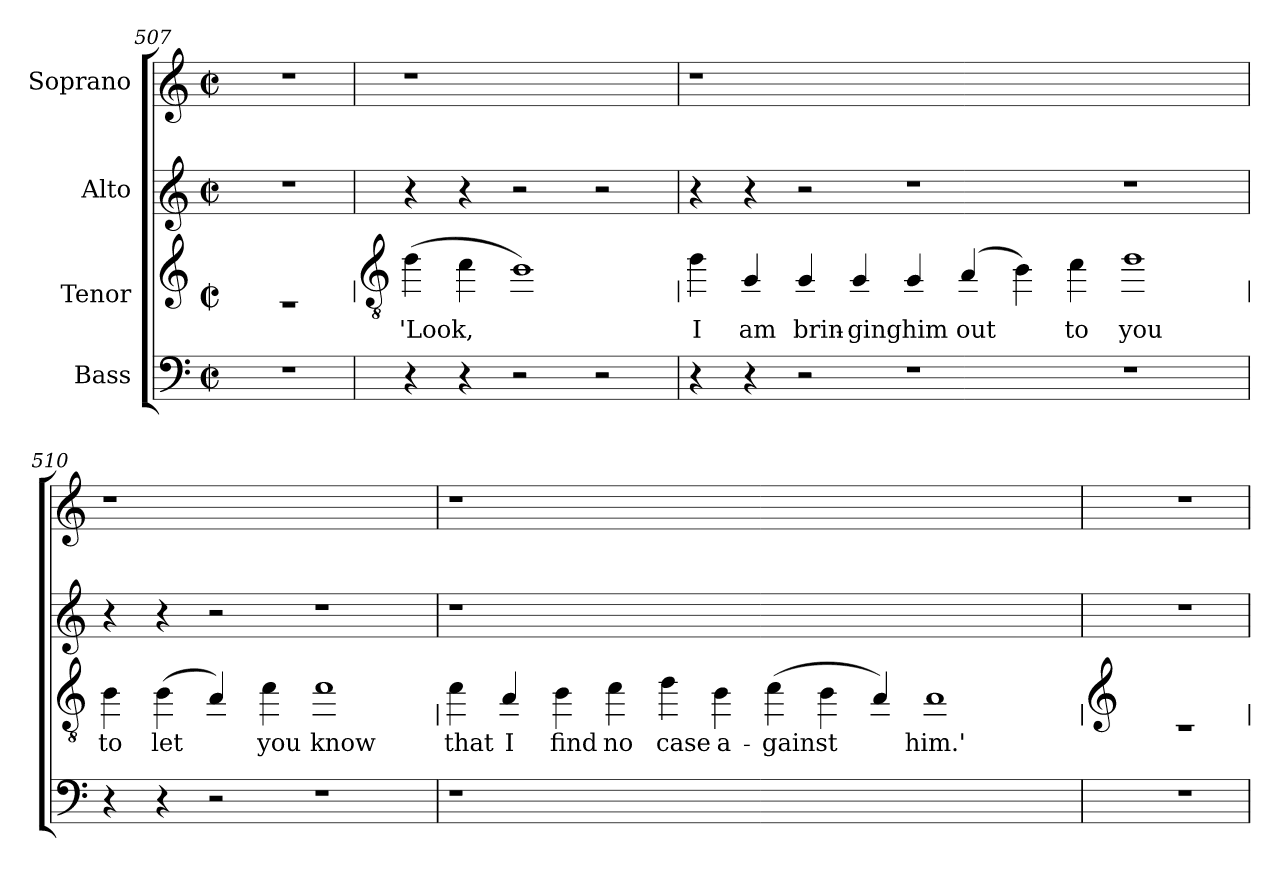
**kern	**kern	**text	**kern	**kern
*part4	*part3	*part3	*part2	*part1
*staff4	*staff3	*staff3	*staff2	*staff1
*I"Bass	*I"Tenor	*	*I"Alto	*I"Soprano
!!LO:PB:g=z
*	*stria0	*	*	*
*clefF4	*clefG2	*	*clefG2	*clefG2
*	*ITrd7c12	*	*	*
*k[]	*k[]	*	*k[]	*k[]
*C:	*C:	*	*C:	*C:
*M2/2	*M2/2	*	*M2/2	*M2/2
*met(c|)	*met(c|)	*	*met(c|)	*met(c|)
=507	=507	=507	=507	=507
1r	1r	.	1r	1r
=508	=508	=508	=508	=508
*	*clefGv2	*	*	*
!	!	!LO:LY:b:color=#000000	!	!LO:N:vis=1
4r	(4Di\	'Look,	4r	1r
4r	4Ci\	.	4r	.
2r	1BBi)	.	2r	.
2r	.	.	2r	2ryy
=509	=509	=509	=509	=509
!	!	!LO:LY:b:color=#000000	!	!LO:N:vis=1
4r	4Di\	I	4r	1r
!	!	!LO:LY:b:color=#000000	!	!
4r	4GGi/	am	4r	.
!	!	!LO:LY:b:color=#000000	!	!
2r	4GGi/	brin-	2r	.
!	!	!LO:LY:b:color=#000000	!	!
.	4GGi/	-ging	.	.
!	!	!LO:LY:b:color=#000000	!	!
1r	4GGi/	him	1r	0ryy
!	!	!LO:LY:b:color=#000000	!	!
.	(4AAi/	out	.	.
.	4BBi\)	.	.	.
!	!	!LO:LY:b:color=#000000	!	!
.	4Ci\	to	.	.
!	!	!LO:LY:b:color=#000000	!	!
1r	1Di	you	1r	.
=510	=510	=510	=510	=510
!	!	!LO:LY:b:color=#000000	!	!LO:N:vis=1
4r	4BBi\	to	4r	1r
!	!	!LO:LY:b:color=#000000	!	!
4r	(4BBi\	let	4r	.
2r	4AAi/)	.	2r	.
!	!	!LO:LY:b:color=#000000	!	!
.	4Ci\	you	.	.
!	!	!LO:LY:b:color=#000000	!	!
1r	1Ci	know	1r	1ryy
=511	=511	=511	=511	=511
!LO:N:vis=1	!	!	!	!
!	!	!LO:LY:b:color=#000000	!LO:N:vis=1	!LO:N:vis=1
1r	4Ci\	that	1r	1r
!	!	!LO:LY:b:color=#000000	!	!
.	4AAi/	I	.	.
!	!	!LO:LY:b:color=#000000	!	!
.	4BBi\	find	.	.
!	!	!LO:LY:b:color=#000000	!	!
.	4Ci\	no	.	.
!	!	!LO:LY:b:color=#000000	!	!
0ryy	4Di\	case	0ryy	0ryy
!	!	!LO:LY:b:color=#000000	!	!
.	4BBi\	a-	.	.
!	!	!LO:LY:b:color=#000000	!	!
.	(4Ci\	-gainst	.	.
.	4BBi\	.	.	.
.	4AAi/)	.	.	.
!	!	!LO:LY:b:color=#000000	!	!
.	1AAi	him.'	.	.
4ryy	.	.	4ryy	4ryy
!!LO:LB:g=z
=512	=512	=512	=512	=512
*	*stria0	*	*	*
*	*clefG2	*	*	*
1r	1r	.	1r	1r
=	=	=	=	=
*-	*-	*-	*-	*-
